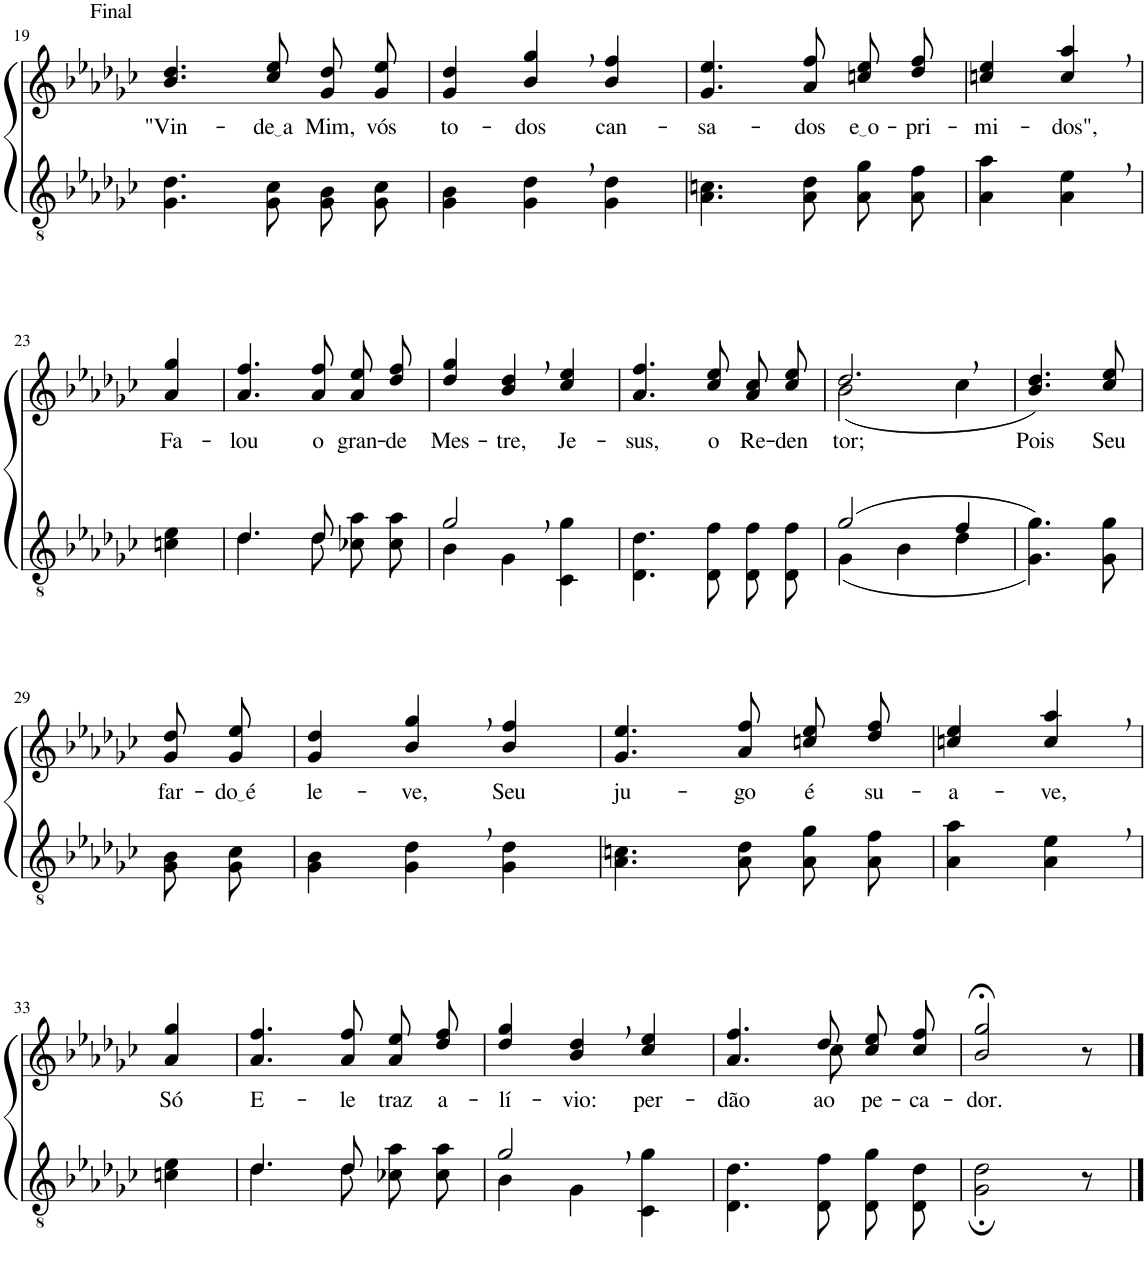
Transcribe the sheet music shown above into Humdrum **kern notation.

**kern	**kern	**text
*part2	*part1	*part1
*staff2	*staff1	*staff1
*I"Parte III e IV	*I"Parte I e II	*
!!LO:PB:g=z
*clefGv2	*clefG2	*
*Trd3c5	*Trd3c5	*
*k[b-e-a-d-g-c-]	*k[b-e-a-d-g-c-]	*
*M3/4	*M3/4	*
=19	=19	=19
!	!LO:TX:a:t=Final	!
!	!	!LO:LY:b
4.G-\ 4.d-\	4.b-/ 4.dd-/	"Vin-
!	!	!LO:LY:b
8G-\ 8c-\	8cc-/ 8ee-/	de a
!	!	!LO:LY:b
8G-/ 8B-/L	8g-\ 8dd-\L	-Mim,
!	!	!LO:LY:b
8G-/ 8c-/J	8g-\ 8ee-\J	vós
=20	=20	=20
!	!	!LO:LY:b
4G-\ 4B-\	4g-/ 4dd-/	to-
!	!	!LO:LY:b
4G-\, 4d-\,	4b-/, 4gg-/,	-dos
!	!	!LO:LY:b
4G-\ 4d-\	4b-/ 4ff/	can-
=21	=21	=21
!	!	!LO:LY:b
4.A-\ 4.cn\	4.g-/ 4.ee-/	-sa-
!	!	!LO:LY:b
8A-\ 8d-\	8a-/ 8ff/	-dos
!	!	!LO:LY:b
8A-\ 8g-\L	8ccn\ 8ee-\L	e o
!	!	!LO:LY:b
8A-\ 8f\J	8dd-\ 8ff\J	-pri-
=22	=22	=22
!	!	!LO:LY:b
4A-\ 4a-\	4ccn/ 4ee-/	-mi-
!	!	!LO:LY:b
4A-\, 4e-\,	4cc/, 4aa-/,	-dos",
!!LO:LB:g=z
=23	=23	=23
!	!	!LO:LY:b
4cn\ 4e-\	4a-/ 4gg-/	Fa-
=24	=24	=24
*^	*	*
!	!	!	!LO:LY:b
4.d-\	4.d-/	4.a-/ 4.ff/	-lou
!	!	!	!LO:LY:b
8d-\	8d-/	8a-/ 8ff/	o
!	!	!	!LO:LY:b
8c-X\ 8a-\L	4ryy	8a-\ 8ee-\L	gran-
!	!	!	!LO:LY:b
8c-\ 8a-\J	.	8dd-\ 8ff\J	-de
=25	=25	=25	=25
!	!	!	!LO:LY:b
2g-,/	4B-\	4dd-/ 4gg-/	Mes-
!	!	!	!LO:LY:b
.	4G-\	4b-/, 4dd-/,	-tre,
!	!	!	!LO:LY:b
4ryy	4C-\ 4g-\	4cc-/ 4ee-/	Je-
=26	=26	=26	=26
!	!	!	!LO:LY:b
*v	*v	*	*
4.D-\ 4.d-\	4.a-/ 4.ff/	-sus,
!	!	!LO:LY:b
8D-\ 8f\	8cc-/ 8ee-/	o
!	!	!LO:LY:b
8D-/ 8f/L	8a-\ 8cc-\L	Re-
!	!	!LO:LY:b
8D-/ 8f/J	8cc-\ 8ee-\J	-den-
=27	=27	=27
*^	*^	*
!	!	!	!	!LO:LY:b
(2g-/	(4G-\	2.dd-,/	(2b-\	-tor;
.	4B-\	.	.	.
4f/	4d-\	.	4cc-\	.
=28	=28	=28	=28	=28
!	!	!	!	!LO:LY:b
*v	*v	*	*	*
*	*v	*v	*
4.G-\ 4.g-\))	4.b-/ 4.dd-/)	-Pois
!	!	!LO:LY:b
8G-\ 8g-\	8cc-/ 8ee-/	Seu
!!LO:LB:g=z
=29	=29	=29
!	!	!LO:LY:b
8G-/ 8B-/L	8g-\ 8dd-\L	far-
!	!	!LO:LY:b
8G-/ 8c-/J	8g-\ 8ee-\J	do é
=30	=30	=30
!	!	!LO:LY:b
4G-\ 4B-\	4g-/ 4dd-/	le-
!	!	!LO:LY:b
4G-\, 4d-\,	4b-/, 4gg-/,	-ve,
!	!	!LO:LY:b
4G-\ 4d-\	4b-/ 4ff/	Seu
=31	=31	=31
!	!	!LO:LY:b
4.A-\ 4.cn\	4.g-/ 4.ee-/	ju-
!	!	!LO:LY:b
8A-\ 8d-\	8a-/ 8ff/	-go
!	!	!LO:LY:b
8A-\ 8g-\L	8ccn\ 8ee-\L	é
!	!	!LO:LY:b
8A-\ 8f\J	8dd-\ 8ff\J	su-
=32	=32	=32
!	!	!LO:LY:b
4A-\ 4a-\	4ccn/ 4ee-/	-a-
!	!	!LO:LY:b
4A-\, 4e-\,	4cc/, 4aa-/,	-ve,
!!LO:LB:g=z
=33	=33	=33
!	!	!LO:LY:b
4cn\ 4e-\	4a-/ 4gg-/	Só
=34	=34	=34
*^	*	*
!	!	!	!LO:LY:b
4.d-\	4.d-/	4.a-/ 4.ff/	E-
!	!	!	!LO:LY:b
8d-\	8d-/	8a-/ 8ff/	-le
!	!	!	!LO:LY:b
8c-X\ 8a-\L	4ryy	8a-\ 8ee-\L	traz
!	!	!	!LO:LY:b
8c-\ 8a-\J	.	8dd-\ 8ff\J	a-
=35	=35	=35	=35
!	!	!	!LO:LY:b
2g-,/	4B-\	4dd-/ 4gg-/	-lí-
!	!	!	!LO:LY:b
.	4G-\	4b-/, 4dd-/,	-vio:
!	!	!	!LO:LY:b
4ryy	4C-\ 4g-\	4cc-/ 4ee-/	per-
=36	=36	=36	=36
!	!	!	!LO:LY:b
*v	*v	*^	*
4.D-\ 4.d-\	4.a-/ 4.ff/	4.ryy	-dão
!	!	!	!LO:LY:b
8D-\ 8f\	8dd-/	8cc-\	ao
!	!	!	!LO:LY:b
8D-/ 8g-/L	8cc-\ 8ee-\L	4ryy	pe-
!	!	!	!LO:LY:b
8D-/ 8d-/J	8cc-\ 8ff\J	.	-ca-
*	*v	*v	*
=37	=37	=37
!	!	!LO:LY:b
2G-\; 2d-\;	2b-/;< 2gg-/;<	-dor.
8r	8r	.
==	==	==
*-	*-	*-
